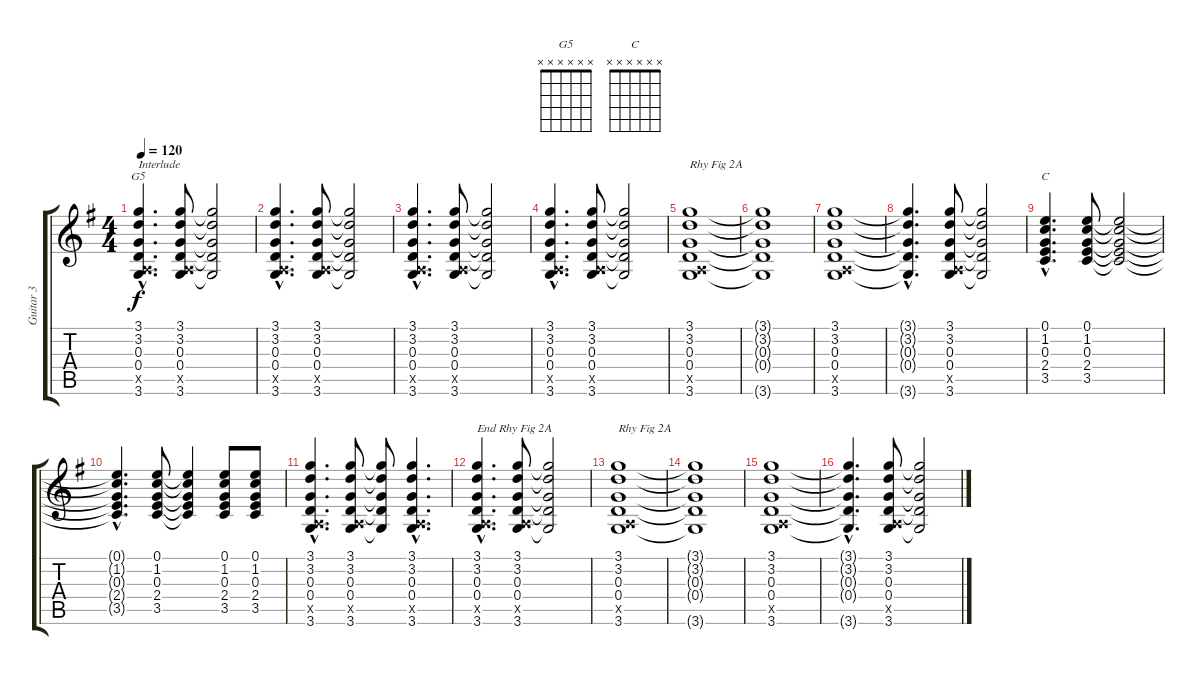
\track ("Guitar 3" "Guitar 3") {instrument distortionguitar}
\staff {score tabs}
\tuning (E4 B3 G3 D3 A2 E2) {hide}
\chord ("G5" x x x x x x) {firstfret 0}
\chord ("C" x x x x x x) {firstfret 0}
\ts (4 4)
\tempo 120
\clef g2
\ks g
(3.1{hac} 3.2{hac} 0.3{hac} 0.4{hac} 0.5{hac x} 3.6{hac}).4{d ch "G5" txt "Interlude" dy f volume 12 instrument distortionguitar} (3.1 3.2 0.3 0.4 0.5{x} 3.6).8 (3.1{t} 3.2{t} 0.3{t} 0.4{t} 3.6{t}).2 |
(3.1{hac} 3.2{hac} 0.3{hac} 0.4{hac} 0.5{hac x} 3.6{hac}).4{d} (3.1 3.2 0.3 0.4 0.5{x} 3.6).8 (3.1{t} 3.2{t} 0.3{t} 0.4{t} 3.6{t}).2 |
(3.1{hac} 3.2{hac} 0.3{hac} 0.4{hac} 0.5{hac x} 3.6{hac}).4{d} (3.1 3.2 0.3 0.4 0.5{x} 3.6).8 (3.1{t} 3.2{t} 0.3{t} 0.4{t} 3.6{t}).2 |
(3.1{hac} 3.2{hac} 0.3{hac} 0.4{hac} 0.5{hac x} 3.6{hac}).4{d} (3.1 3.2 0.3 0.4 0.5{x} 3.6).8 (3.1{t} 3.2{t} 0.3{t} 0.4{t} 3.6{t}).2 |
(3.1 3.2 0.3 0.4 0.5{x} 3.6).1{txt "Rhy Fig 2A"} |
(3.1{t} 3.2{t} 0.3{t} 0.4{t} 3.6{t}).1 |
(3.1 3.2 0.3 0.4 0.5{x} 3.6).1 |
(3.1{hac t} 3.2{hac t} 0.3{hac t} 0.4{hac t} 3.6{hac t}).4{d} (3.1 3.2 0.3 0.4 0.5{x} 3.6).8 (3.1{t} 3.2{t} 0.3{t} 0.4{t} 3.6{t}).2 |
(0.1{hac} 1.2{hac} 0.3{hac} 2.4{hac} 3.5{hac}).4{d ch "C"} (0.1 1.2 0.3 2.4 3.5).8 (0.1{t} 1.2{t} 0.3{t} 2.4{t} 3.5{t}).2 |
(0.1{hac t} 1.2{hac t} 0.3{hac t} 2.4{hac t} 3.5{hac t}).4{d} (0.1 1.2 0.3 2.4 3.5).8 (0.1{t} 1.2{t} 0.3{t} 2.4{t} 3.5{t}).4 (0.1 1.2 0.3 2.4 3.5).8 (0.1 1.2 0.3 2.4 3.5).8 |
(3.1{hac} 3.2{hac} 0.3{hac} 0.4{hac} 0.5{hac x} 3.6{hac}).4{d} (3.1 3.2 0.3 0.4 0.5{x} 3.6).8 (3.1{t} 3.2{t} 0.3{t} 0.4{t} 3.6{t}).8 (3.1{hac} 3.2{hac} 0.3{hac} 0.4{hac} 0.5{hac x} 3.6{hac}).4{d} |
(3.1{hac} 3.2{hac} 0.3{hac} 0.4{hac} 0.5{hac x} 3.6{hac}).4{d txt "End Rhy Fig 2A"} (3.1 3.2 0.3 0.4 0.5{x} 3.6).8 (3.1{t} 3.2{t} 0.3{t} 0.4{t} 3.6{t}).2 |
(3.1 3.2 0.3 0.4 0.5{x} 3.6).1{txt "Rhy Fig 2A"} |
(3.1{t} 3.2{t} 0.3{t} 0.4{t} 3.6{t}).1 |
(3.1 3.2 0.3 0.4 0.5{x} 3.6).1 |
(3.1{hac t} 3.2{hac t} 0.3{hac t} 0.4{hac t} 3.6{hac t}).4{d} (3.1 3.2 0.3 0.4 0.5{x} 3.6).8 (3.1{t} 3.2{t} 0.3{t} 0.4{t} 3.6{t}).2
